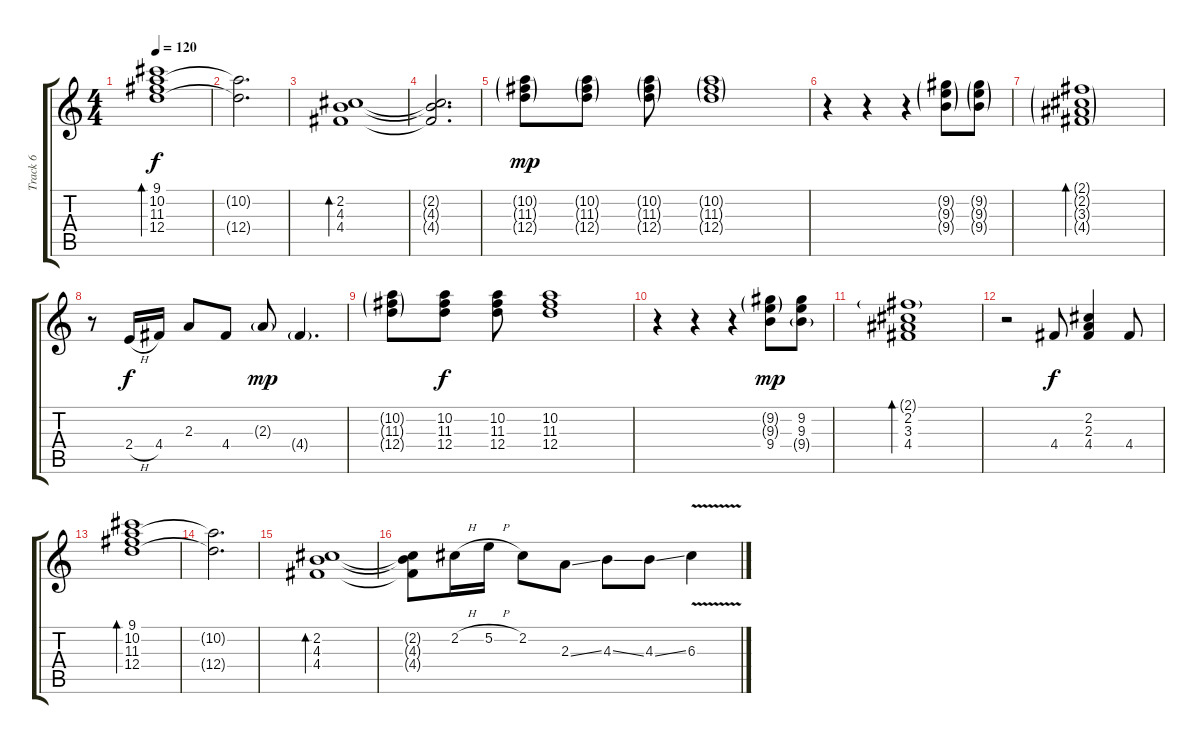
\track ("Track 6" "Track 6") {instrument electricguitarclean bank 255}
\staff {score tabs}
\tuning (E4 B3 G3 D3 A2 E2) {hide}
\ts (4 4)
\tempo 120
\clef g2
\ks c
(9.1 10.2 11.3 12.4).1{bd 120 dy f} |
(10.2{t} 12.4{t}).2{d} |
(2.2 4.3 4.4).1{bd 240} |
(2.2{t} 4.3{t} 4.4{t}).2{d} |
(10.2{g} 11.3{g} 12.4{g}).8{dy mp} (10.2{g} 11.3{g} 12.4{g}).8 (10.2{g} 11.3{g} 12.4{g}).8 (10.2{g} 11.3{g} 12.4{g}).1 |
r.4 r.4 r.4 (9.2{g} 9.3{g} 9.4{g}).8 (9.2{g} 9.3{g} 9.4{g}).8 |
(2.1{g} 2.2{g} 3.3{g} 4.4{g}).1{bd 240} |
r.8 2.4{h}.16{dy f} 4.4.16 2.3.8 4.4.8 2.3{g}.8{dy mp} 4.4{g}.4{d} |
(10.2{g} 11.3{g} 12.4{g}).8 (10.2 11.3 12.4).8{dy f} (10.2 11.3 12.4).8 (10.2 11.3 12.4).1 |
r.4 r.4 r.4 (9.2{g} 9.3{g} 9.4).8{dy mp} (9.2 9.3 9.4{g}).8 |
(2.1{g} 2.2 3.3 4.4).1{bd 240} |
r.2 4.4.8{dy f} (2.2 2.3 4.4).4 4.4.8 |
(9.1 10.2 11.3 12.4).1{bd 120} |
(10.2{t} 12.4{t}).2{d} |
(2.2 4.3 4.4).1{bd 240} |
(2.2{t} 4.3{t} 4.4{t}).8 2.2{h}.16 5.2{h}.16 2.2.8 2.3{ss}.8 4.3{ss}.8 4.3{ss}.8 6.3{v}.4
